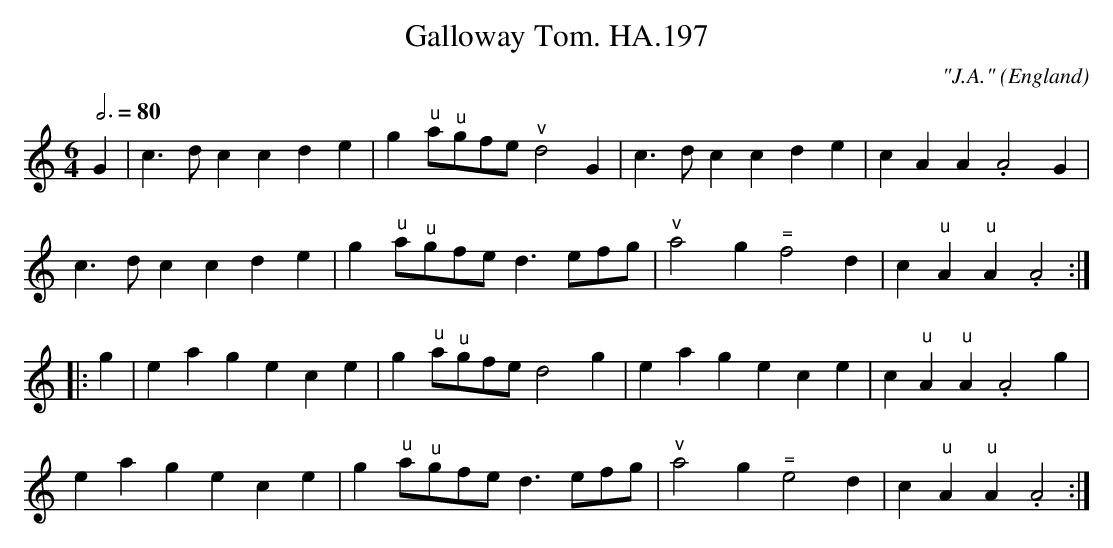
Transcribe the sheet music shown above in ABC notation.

X:1
T:Galloway Tom. HA.197
C:"J.A."
L:1/4
M:6/4
O:England
Q:3/4=80
K:C
G|c3/2d/2ccde|g "^u"a/"u"g/f/e/ "^v"d2G|c3/2d/2ccde|cAA.A2G|!
c3/2d/2ccde|g "^u"a/"^u"g/f/e/ d3/2 e/f/g/|\
"^v"a2g"^="f2d|c"^u"A"^u"A.A2:|!
|:g|eagece|g "^u"a/"^u"g/f/e/ d2g|eagece|c"^u"A"^u"A.A2g|!
eagece|g "^u"a/2"^u"g/2f/2e/2 d3/2 e/2f/2g/2|\
"^v"a2g "^="e2d|c"^u"A"^u"A.A2:|
